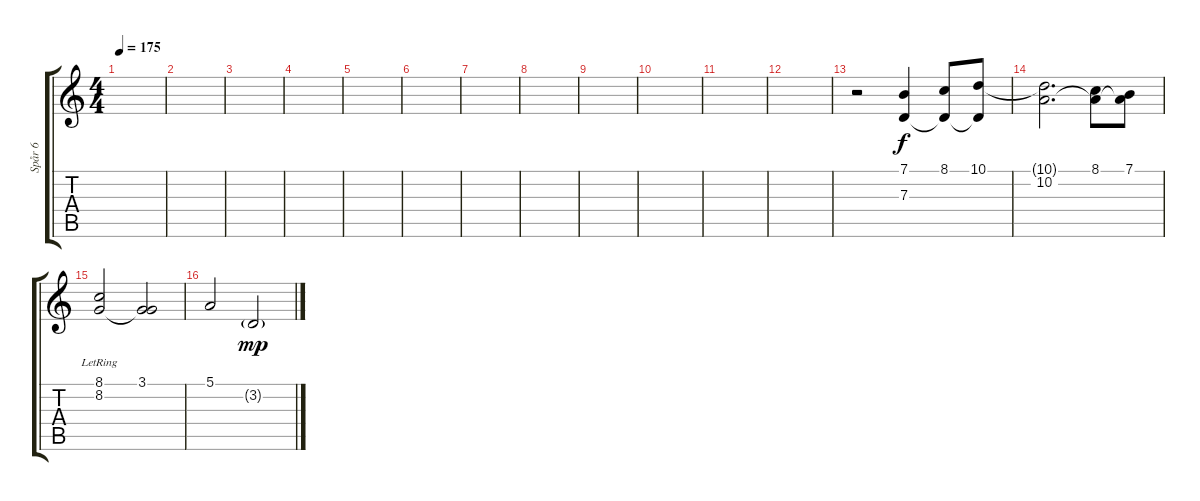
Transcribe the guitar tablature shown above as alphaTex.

\track ("Spår 6" "Spår 6") {instrument stringensemble1}
\staff {score tabs}
\tuning (E4 B3 G3 D3 A2 E2) {hide}
\ts (4 4)
\tempo 175
\clef g2
\ks c
|
|
|
|
|
|
|
|
|
|
|
|
r.2 (7.1 7.3).4 (8.1 7.3{t}).8 (10.1 7.3{t}).8 |
(10.1{t} 10.2).2{d} (8.1 10.2{t}).8 (7.1 10.2{t}).8 |
(8.1 8.2{lr}).2 (3.1 8.2{t}).2 |
5.1.2 3.2{g}.2{dy mp}
